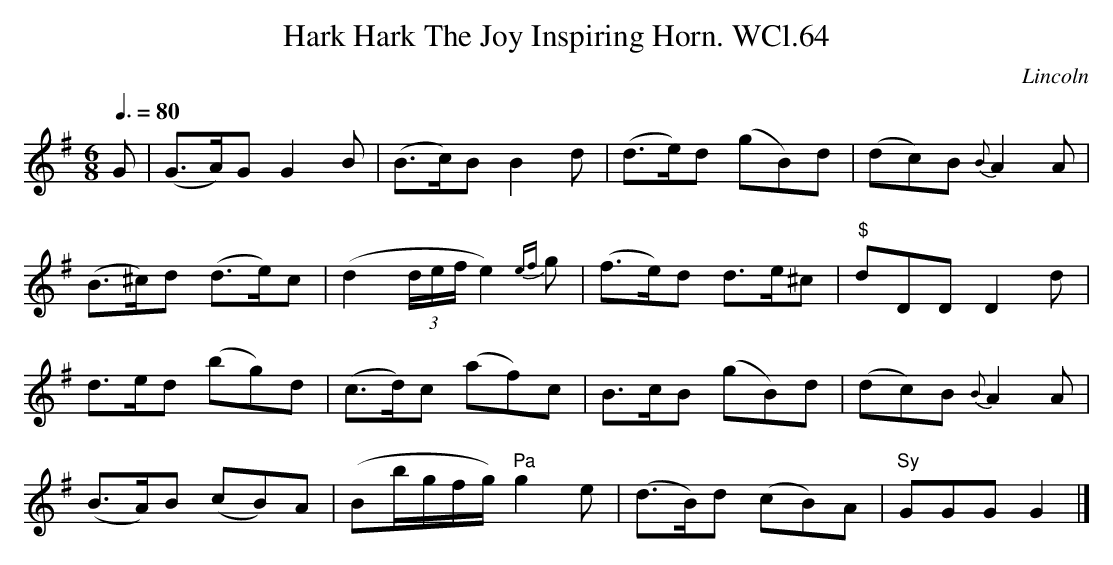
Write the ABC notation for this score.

X:1
T:Hark Hark The Joy Inspiring Horn. WCl.64
M:6/8
L:1/8
Q:3/8=80
O:Lincoln
K:G
G|(G>A)GG2B|(B>c)BB2d|(d>e)d (gB)d|(dc)B {B}A2A|!
(B>^c)d (d>e)c|(d2 (3d/e/f/ e2) {ef}g|(f>e)d d>e^c|"$"dDDD2d|!
d>ed (bg)d|(c>d)c (af)c|B>cB (gB)d|(dc)B{B}A2A|!
(B>A)B (cB)A|(Bb/g/f/g/)"Pa"g2e|(d>B)d (cB)A|"Sy"GGGG2|]
